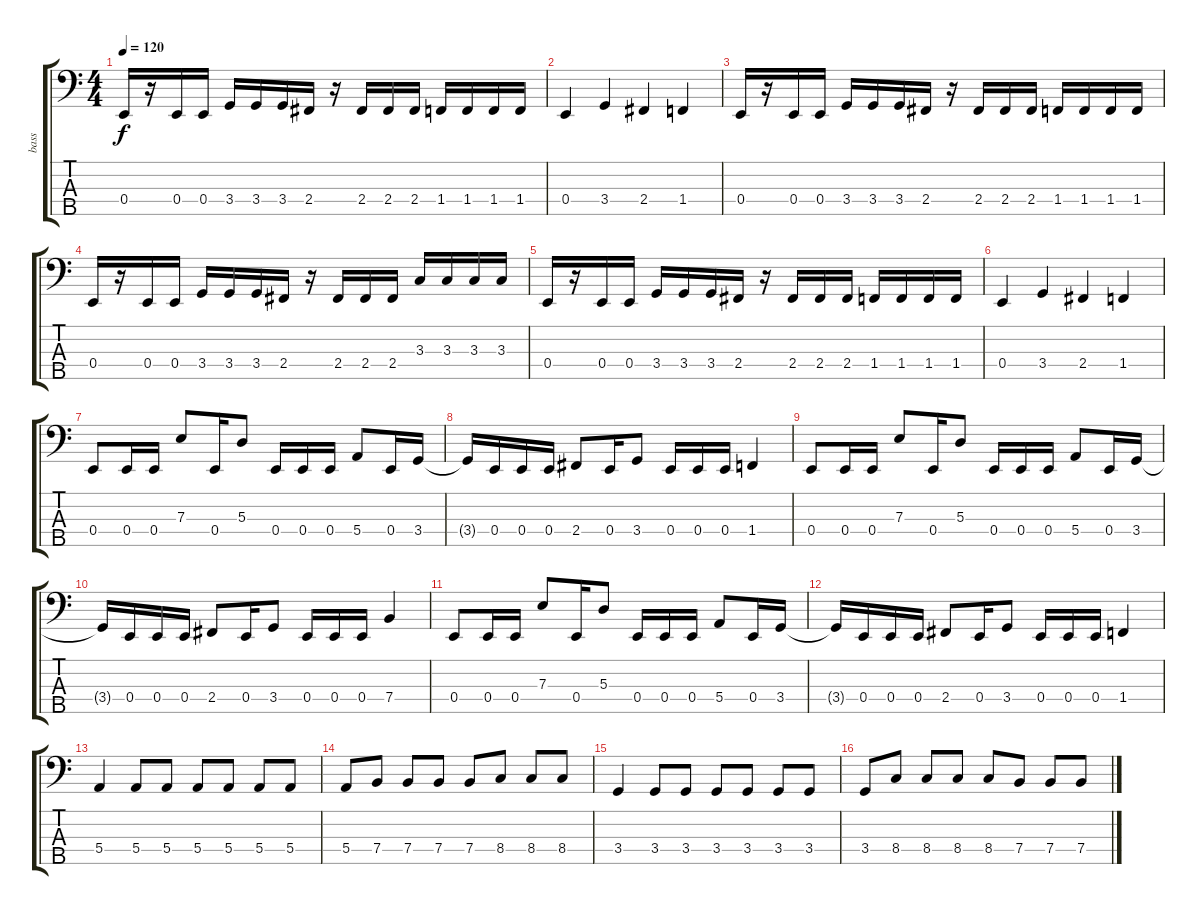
\track ("bass" "bass") {instrument electricbasspick}
\staff {score tabs}
\tuning (G2 D2 A1 E1 B0) {hide}
\ts (4 4)
\tempo 120
\clef f4
\ks c
0.4.16{dy f} r.16 0.4.16 0.4.16 3.4.16 3.4.16 3.4.16 2.4.16 r.16 2.4.16 2.4.16 2.4.16 1.4.16 1.4.16 1.4.16 1.4.16 |
0.4.4 3.4.4 2.4.4 1.4.4 |
0.4.16 r.16 0.4.16 0.4.16 3.4.16 3.4.16 3.4.16 2.4.16 r.16 2.4.16 2.4.16 2.4.16 1.4.16 1.4.16 1.4.16 1.4.16 |
0.4.16 r.16 0.4.16 0.4.16 3.4.16 3.4.16 3.4.16 2.4.16 r.16 2.4.16 2.4.16 2.4.16 3.3.16 3.3.16 3.3.16 3.3.16 |
0.4.16 r.16 0.4.16 0.4.16 3.4.16 3.4.16 3.4.16 2.4.16 r.16 2.4.16 2.4.16 2.4.16 1.4.16 1.4.16 1.4.16 1.4.16 |
0.4.4 3.4.4 2.4.4 1.4.4 |
0.4.8 0.4.16 0.4.16 7.3.8 0.4.16 5.3.8 0.4.16 0.4.16 0.4.16 5.4.8 0.4.16 3.4.16 |
3.4{t}.16 0.4.16 0.4.16 0.4.16 2.4.8 0.4.16 3.4.8 0.4.16 0.4.16 0.4.16 1.4.4 |
0.4.8 0.4.16 0.4.16 7.3.8 0.4.16 5.3.8 0.4.16 0.4.16 0.4.16 5.4.8 0.4.16 3.4.16 |
3.4{t}.16 0.4.16 0.4.16 0.4.16 2.4.8 0.4.16 3.4.8 0.4.16 0.4.16 0.4.16 7.4.4 |
0.4.8 0.4.16 0.4.16 7.3.8 0.4.16 5.3.8 0.4.16 0.4.16 0.4.16 5.4.8 0.4.16 3.4.16 |
3.4{t}.16 0.4.16 0.4.16 0.4.16 2.4.8 0.4.16 3.4.8 0.4.16 0.4.16 0.4.16 1.4.4 |
5.4.4 5.4.8 5.4.8 5.4.8 5.4.8 5.4.8 5.4.8 |
5.4.8 7.4.8 7.4.8 7.4.8 7.4.8 8.4.8 8.4.8 8.4.8 |
3.4.4 3.4.8 3.4.8 3.4.8 3.4.8 3.4.8 3.4.8 |
3.4.8 8.4.8 8.4.8 8.4.8 8.4.8 7.4.8 7.4.8 7.4.8
